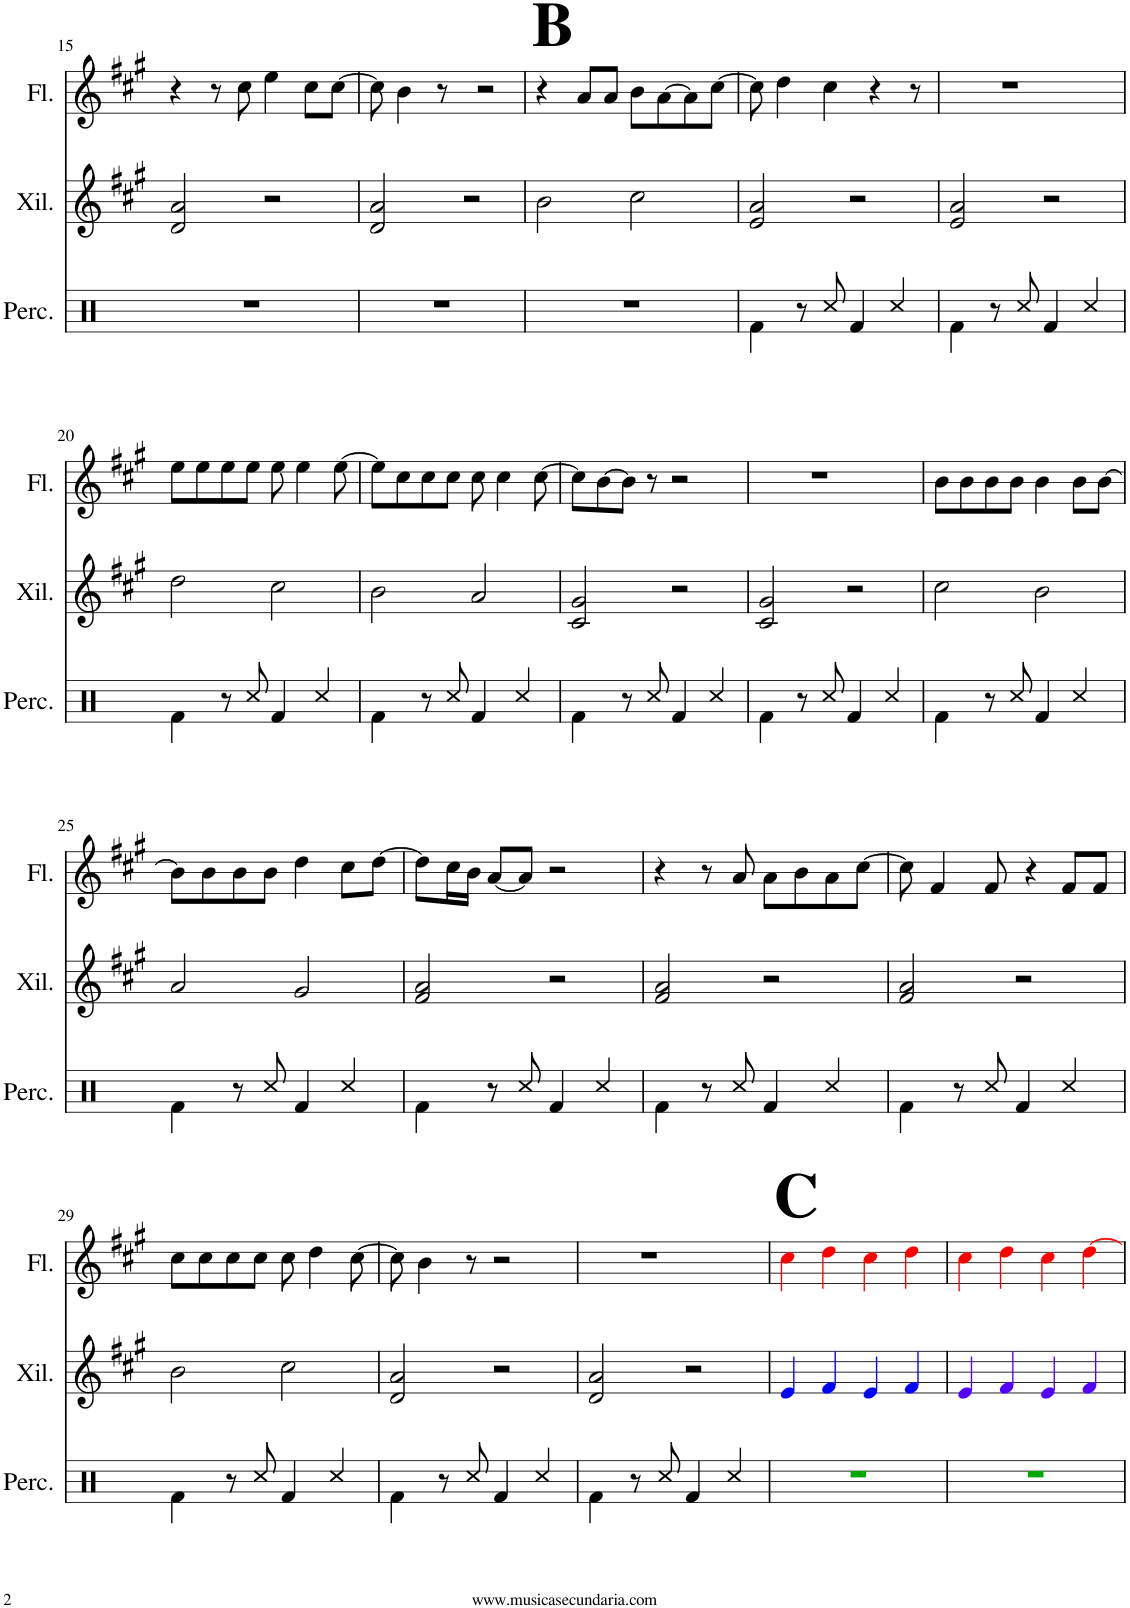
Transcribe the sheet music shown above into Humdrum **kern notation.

**kern	**kern	**kern
*part3	*part2	*part1
*staff3	*staff2	*staff1
*I"Percusión	*I"Xilófono	*I"Flauta
*I'Perc.	*I'Xil.	*I'Fl.
!!LO:PB:g=z
*clefX	*clefG2	*clefG2
*	*Trd-7c-12	*
*k[]	*k[f#c#g#]	*k[f#c#g#]
*M4/4	*M4/4	*M4/4
=15	=15	=15
1r	2d/ 2a/	4r
.	.	8r
.	.	8cc#\
.	2r	4ee\
.	.	8cc#\L
.	.	[8cc#\J
=16	=16	=16
1r	2d/ 2a/	8cc#\]
.	.	4b\
.	.	8r
.	2r	2r
=17	=17	=17
!	!	!LO:TX:a:B:t=B
1r	2b\	4r
.	.	8a/L
.	.	8a/J
.	2cc#\	8b\L
.	.	[8a\
.	.	8a\]
.	.	[8cc#\J
=18	=18	=18
4Rf\	2e/ 2a/	8cc#\]
.	.	4dd\
8r	.	.
8Rcc/	.	4cc#\
4Rf/	2r	.
.	.	4r
4Rcc/	.	.
.	.	8r
=19	=19	=19
4Rf\	2e/ 2a/	1r
8r	.	.
8Rcc/	.	.
4Rf/	2r	.
4Rcc/	.	.
!!LO:LB:g=z
=20	=20	=20
4Rf\	2dd\	8ee\L
.	.	8ee\
8r	.	8ee\
8Rcc/	.	8ee\J
4Rf/	2cc#\	8ee\
.	.	4ee\
4Rcc/	.	.
.	.	[8ee\
=21	=21	=21
4Rf\	2b\	8ee\L]
.	.	8cc#\
8r	.	8cc#\
8Rcc/	.	8cc#\J
4Rf/	2a/	8cc#\
.	.	4cc#\
4Rcc/	.	.
.	.	[8cc#\
=22	=22	=22
4Rf\	2c#/ 2g#/	8cc#\L]
.	.	[8b\
8r	.	8b\J]
8Rcc/	.	8r
4Rf/	2r	2r
4Rcc/	.	.
=23	=23	=23
4Rf\	2c#/ 2g#/	1r
8r	.	.
8Rcc/	.	.
4Rf/	2r	.
4Rcc/	.	.
=24	=24	=24
4Rf\	2cc#\	8b\L
.	.	8b\
8r	.	8b\
8Rcc/	.	8b\J
4Rf/	2b\	4b\
4Rcc/	.	8b\L
.	.	[8b\J
!!LO:LB:g=z
=25	=25	=25
4Rf\	2a/	8b\L]
.	.	8b\
8r	.	8b\
8Rcc/	.	8b\J
4Rf/	2g#/	4dd\
4Rcc/	.	8cc#\L
.	.	[8dd\J
=26	=26	=26
4Rf\	2f#/ 2a/	8dd\L]
.	.	16cc#\L
.	.	16b\JJ
8r	.	[8a/L
8Rcc/	.	8a/J]
4Rf/	2r	2r
4Rcc/	.	.
=27	=27	=27
4Rf\	2f#/ 2a/	4r
8r	.	8r
8Rcc/	.	8a/
4Rf/	2r	8a\L
.	.	8b\
4Rcc/	.	8a\
.	.	[8cc#\J
=28	=28	=28
4Rf\	2f#/ 2a/	8cc#\]
.	.	4f#/
8r	.	.
8Rcc/	.	8f#/
4Rf/	2r	4r
4Rcc/	.	8f#/L
.	.	8f#/J
!!LO:LB:g=z
=29	=29	=29
4Rf\	2b\	8cc#\L
.	.	8cc#\
8r	.	8cc#\
8Rcc/	.	8cc#\J
4Rf/	2cc#\	8cc#\
.	.	4dd\
4Rcc/	.	.
.	.	[8cc#\
=30	=30	=30
4Rf\	2d/ 2a/	8cc#\]
.	.	4b\
8r	.	.
8Rcc/	.	8r
4Rf/	2r	2r
4Rcc/	.	.
=31	=31	=31
4Rf\	2d/ 2a/	1r
8r	.	.
8Rcc/	.	.
4Rf/	2r	.
4Rcc/	.	.
=32	=32	=32
!	!	!LO:TX:a:B:t=C
1r	4ei/	4cc#j\
.	4f#i/	4ddj\
.	4ei/	4cc#j\
.	4f#i/	4ddj\
=33	=33	=33
1r	4eZ/	4cc#j\
.	4f#Z/	4ddj\
.	4eZ/	4cc#j\
.	4f#Z/	[4ddj\
=	=	=
*-	*-	*-
